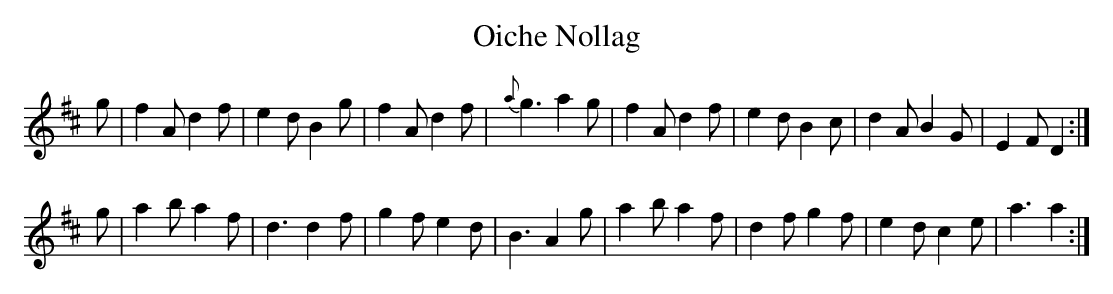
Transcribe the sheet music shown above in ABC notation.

X:1
T:Oiche Nollag
E:12
K:D
g|f2 A d2 f|e2 d B2 g|f2 A d2 f|{a}g3 a2 g|f2 A d2f|e2 d B2 c|d2 A B2 G|E2 F D2:|
g|a2 b a2 f| d3 d2 f|g2fe2d|B3 A2 g|a2ba2f|d2fg2f|e2dc2e|a3 a2:|
